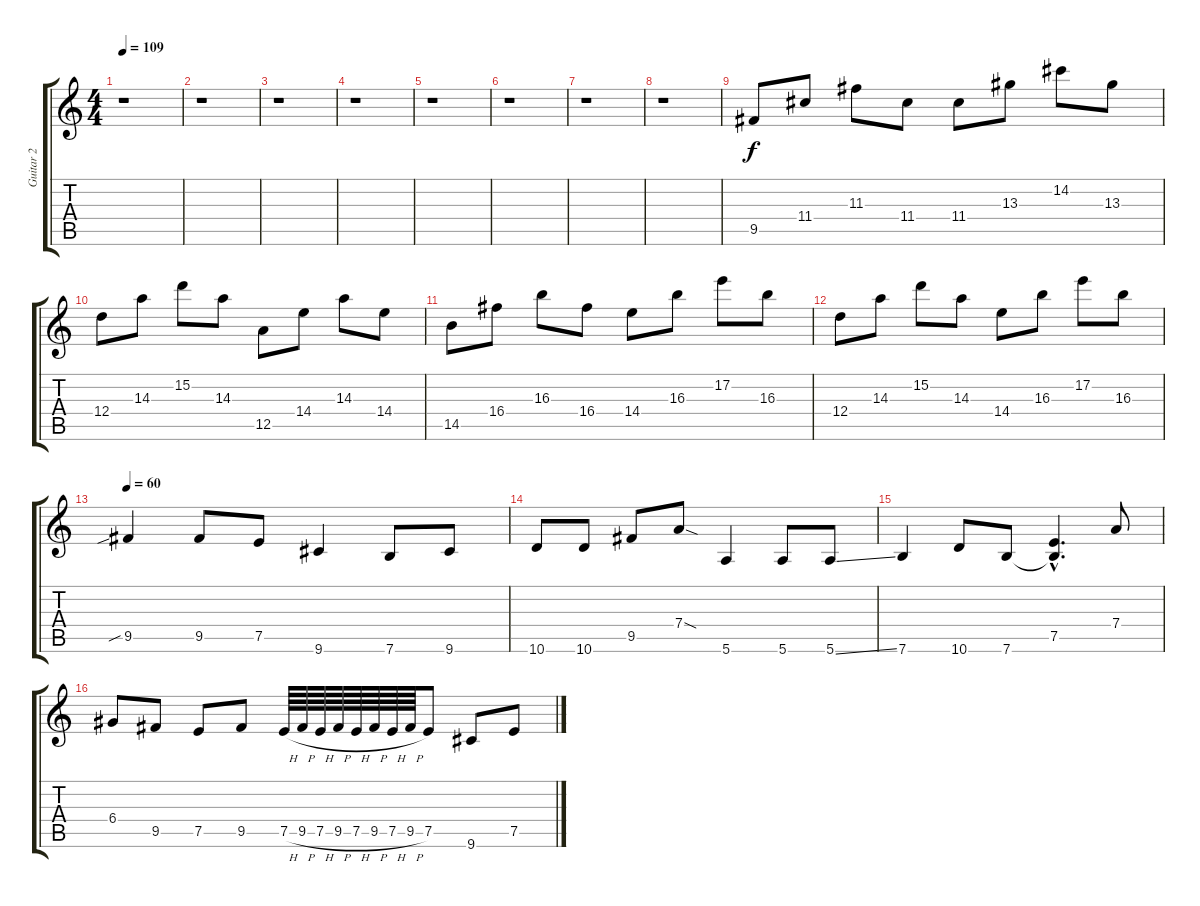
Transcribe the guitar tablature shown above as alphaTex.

\track ("Guitar 2" "Guitar 2") {instrument distortionguitar}
\staff {score tabs}
\tuning (E4 B3 G3 D3 A2 E2) {hide}
\ts (4 4)
\tempo 109
\tempo 60
\tempo 109
\clef g2
\ks c
r.1{dy f instrument distortionguitar} |
r.1 |
r.1 |
r.1 |
r.1 |
r.1 |
r.1 |
r.1 |
9.5.8{instrument acousticguitarsteel} 11.4.8 11.3.8 11.4.8 11.4.8 13.3.8 14.2.8 13.3.8 |
12.4.8 14.3.8 15.2.8 14.3.8 12.5.8 14.4.8 14.3.8 14.4.8 |
14.5.8 16.4.8 16.3.8 16.4.8 14.4.8 16.3.8 17.2.8 16.3.8 |
12.4.8 14.3.8 15.2.8 14.3.8 14.4.8 16.3.8 17.2.8 16.3.8 |
\tempo 60
9.5{sib}.4{instrument distortionguitar} 9.5.8 7.5.8 9.6.4 7.6.8 9.6.8 |
10.6.8 10.6.8 9.5.8 7.4{sod}.8 5.6.4 5.6.8 5.6{ss}.8 |
7.6.4 10.6.8 7.6.8 (7.5{hac} 7.6{hac t}).4{d} 7.4.8 |
6.4.8 9.5.8 7.5.8 9.5.8 7.5{h}.64 9.5{h}.64 7.5{h}.64 9.5{h}.64 7.5{h}.64 9.5{h}.64 7.5{h}.64 9.5{h}.64 7.5.8 9.6.8 7.5.8
